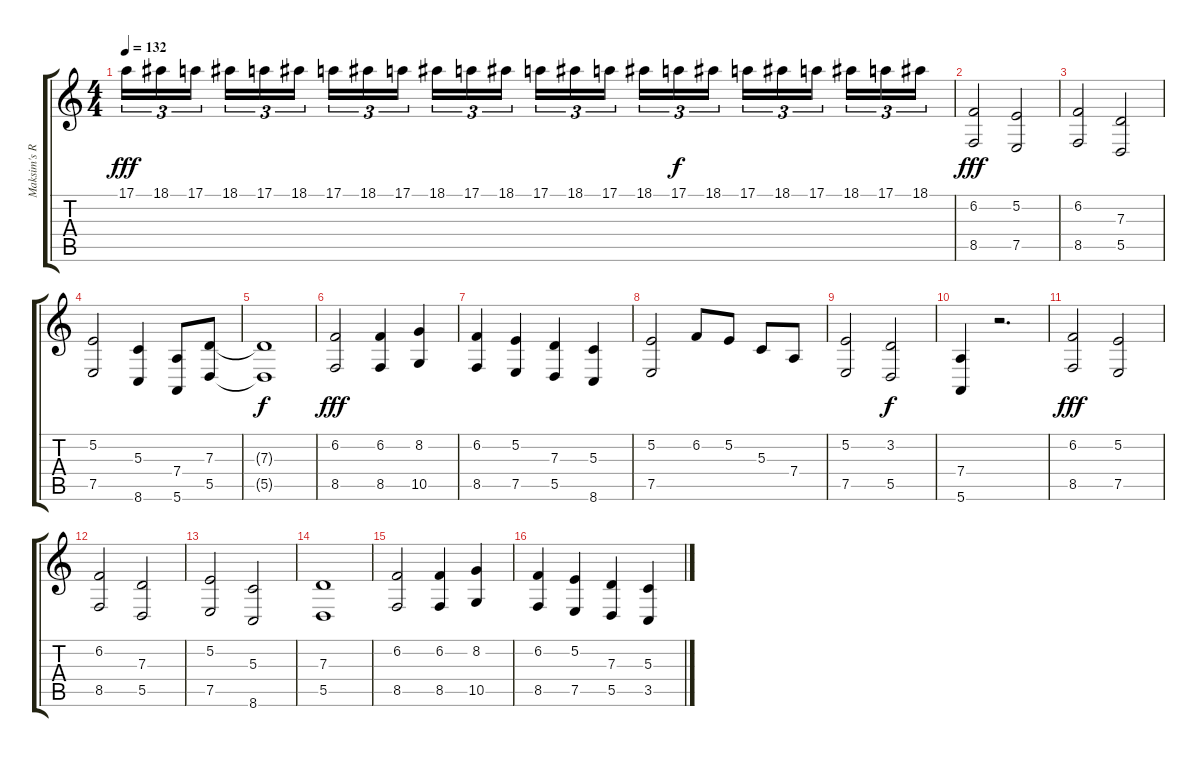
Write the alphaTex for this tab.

\track ("Maksim's Right Hand" "Maksim's R") {instrument acousticgrandpiano}
\staff {score tabs}
\tuning (E4 B3 G3 D3 A2 E2) {hide}
\ts (4 4)
\tempo 132
\clef g2
\ks c
17.1.16{tu (3 2) dy fff} 18.1.16{tu (3 2)} 17.1.16{tu (3 2)} 18.1.16{tu (3 2)} 17.1.16{tu (3 2)} 18.1.16{tu (3 2)} 17.1.16{tu (3 2)} 18.1.16{tu (3 2)} 17.1.16{tu (3 2)} 18.1.16{tu (3 2)} 17.1.16{tu (3 2)} 18.1.16{tu (3 2)} 17.1.16{tu (3 2)} 18.1.16{tu (3 2)} 17.1.16{tu (3 2)} 18.1.16{tu (3 2)} 17.1.16{tu (3 2) dy f} 18.1.16{tu (3 2)} 17.1.16{tu (3 2)} 18.1.16{tu (3 2)} 17.1.16{tu (3 2)} 18.1.16{tu (3 2)} 17.1.16{tu (3 2)} 18.1.16{tu (3 2)} |
(6.2 8.5).2{dy fff} (5.2 7.5).2 |
(6.2 8.5).2 (7.3 5.5).2 |
(5.2 7.5).2 (5.3 8.6).4 (7.4 5.6).8 (7.3 5.5).8 |
(7.3{t} 5.5{t}).1{dy f} |
(6.2 8.5).2{dy fff} (6.2 8.5).4 (8.2 10.5).4 |
(6.2 8.5).4 (5.2 7.5).4 (7.3 5.5).4 (5.3 8.6).4 |
(5.2 7.5).2 6.2.8 5.2.8 5.3.8 7.4.8 |
(5.2 7.5).2 (3.2 5.5).2{dy f} |
(7.4 5.6).4 r.2{d} |
(6.2 8.5).2{dy fff} (5.2 7.5).2 |
(6.2 8.5).2 (7.3 5.5).2 |
(5.2 7.5).2 (5.3 8.6).2 |
(7.3 5.5).1 |
(6.2 8.5).2 (6.2 8.5).4 (8.2 10.5).4 |
(6.2 8.5).4 (5.2 7.5).4 (7.3 5.5).4 (5.3 3.5).4
